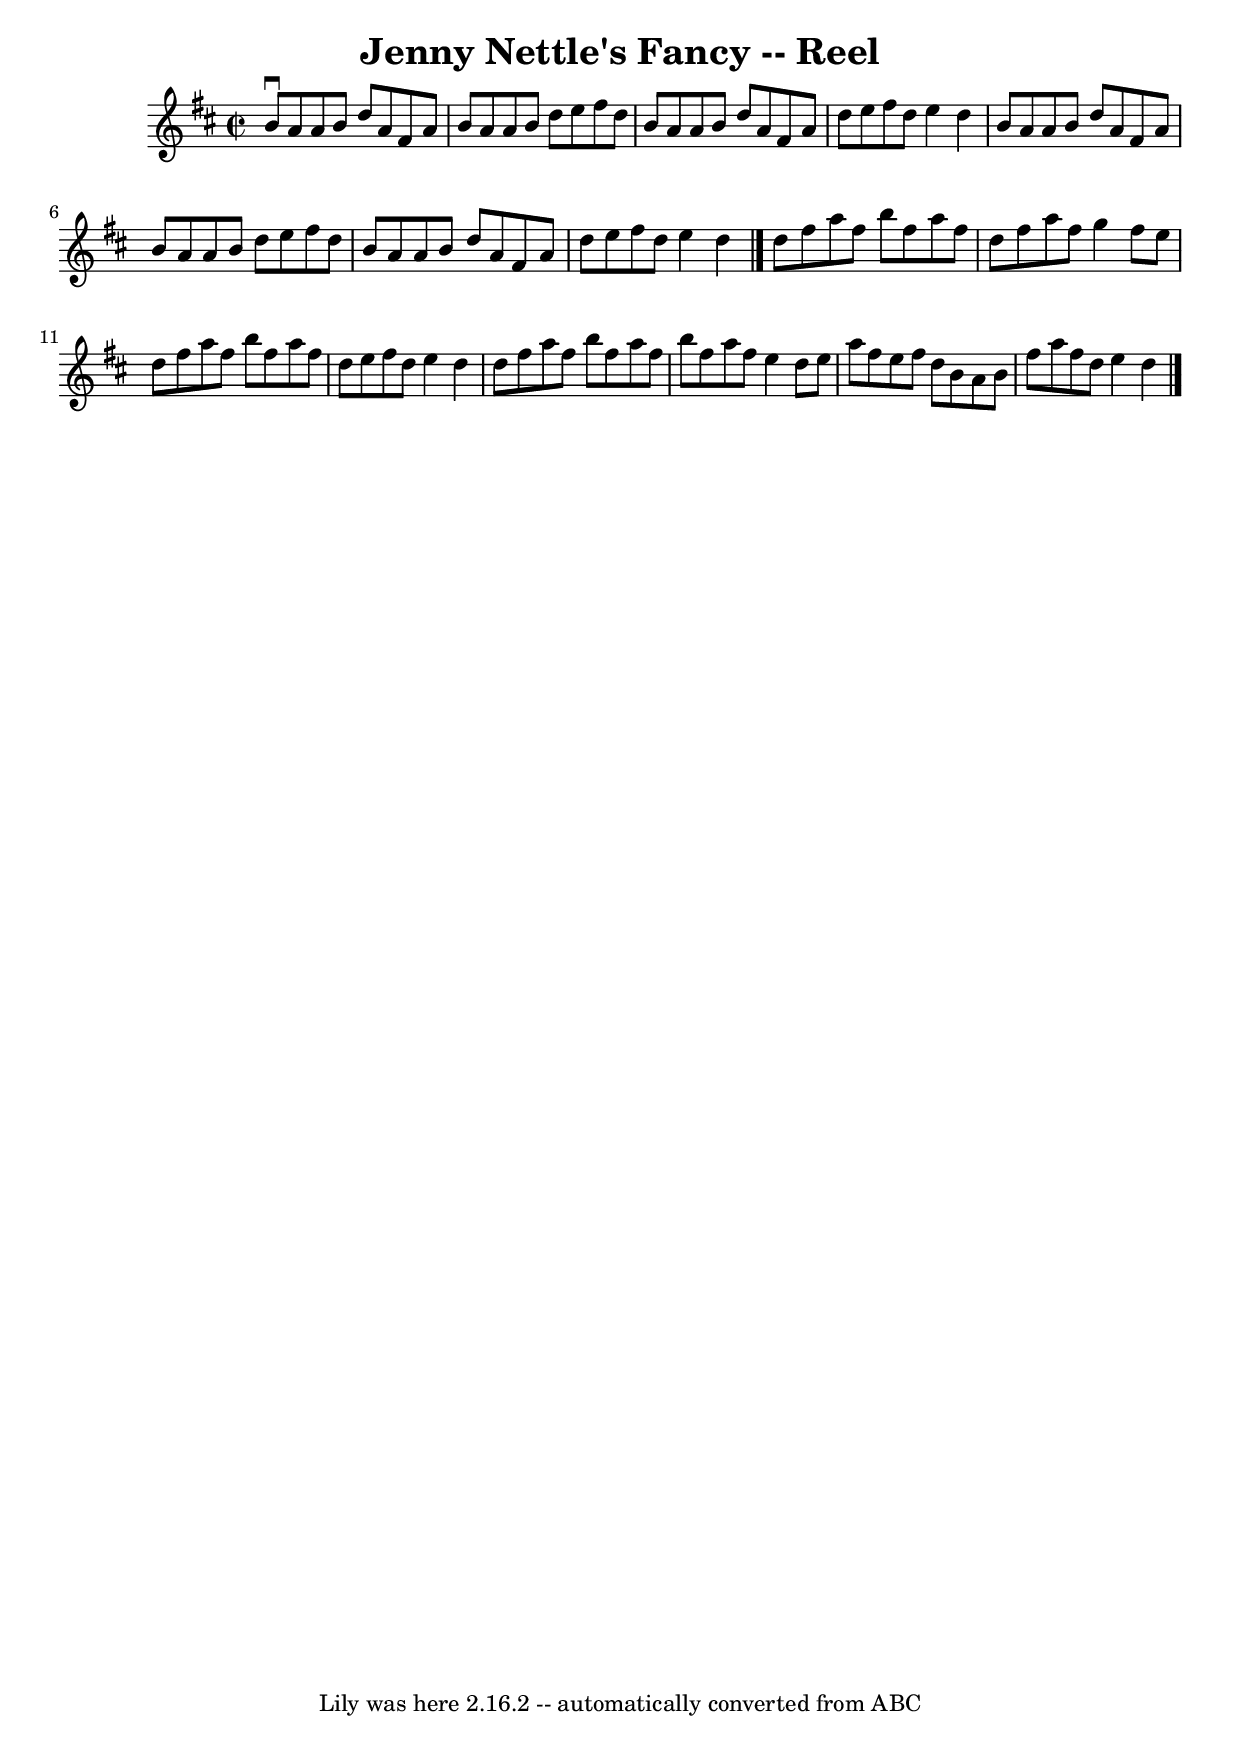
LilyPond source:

\version "2.16.2"
\include "Mammoth.ily"
\header {
  %% book = "Ryan's Mammoth Collection"
  crossRefNumber = "1"
  footnotes = "\\\\379"
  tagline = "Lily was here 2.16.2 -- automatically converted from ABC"
  title = "Jenny Nettle's Fancy -- Reel"

}
voicedefault =  {


  \override Staff.TimeSignature #'style = #'C
  \time 2/2 
  \key d \major b'8^\downbow a'8 a'8 b'8 d''8 a'8    
  fis'8 a'8    |
  b'8 a'8 a'8 b'8 d''8 e''8 fis''8   
  d''8    |
  b'8 a'8 a'8 b'8 d''8 a'8 fis'8 a'8    
  |
  d''8 e''8 fis''8 d''8 e''4 d''4    |
  b'8   
  a'8 a'8 b'8 d''8 a'8 fis'8 a'8    |
  b'8 a'8    
  a'8 b'8 d''8 e''8 fis''8 d''8    |
  b'8 a'8 a'8    
  b'8 d''8 a'8 fis'8 a'8    |
  d''8 e''8 fis''8 d''8 
  e''4 d''4    \bar "|." d''8 fis''8 a''8 fis''8 b''8    
  fis''8 a''8 fis''8    |
  d''8 fis''8 a''8 fis''8 g''4 
  fis''8 e''8    |
  d''8 fis''8 a''8 fis''8 b''8    
  fis''8 a''8 fis''8    |
  d''8 e''8 fis''8 d''8 e''4   
  d''4    |
  d''8 fis''8 a''8 fis''8 b''8 fis''8    
  a''8 fis''8    |
  b''8 fis''8 a''8 fis''8 e''4 d''8   
  e''8    |
  a''8 fis''8 e''8 fis''8 d''8 b'8 a'8    
  b'8    |
  fis''8 a''8 fis''8 d''8 e''4 d''4    \bar "|." 
  

}

\score{
  <<

    \context Staff="default"
    {
      \voicedefault 
      
    }

  >>
  \layout {
    
  }
  \midi {
  }

}
